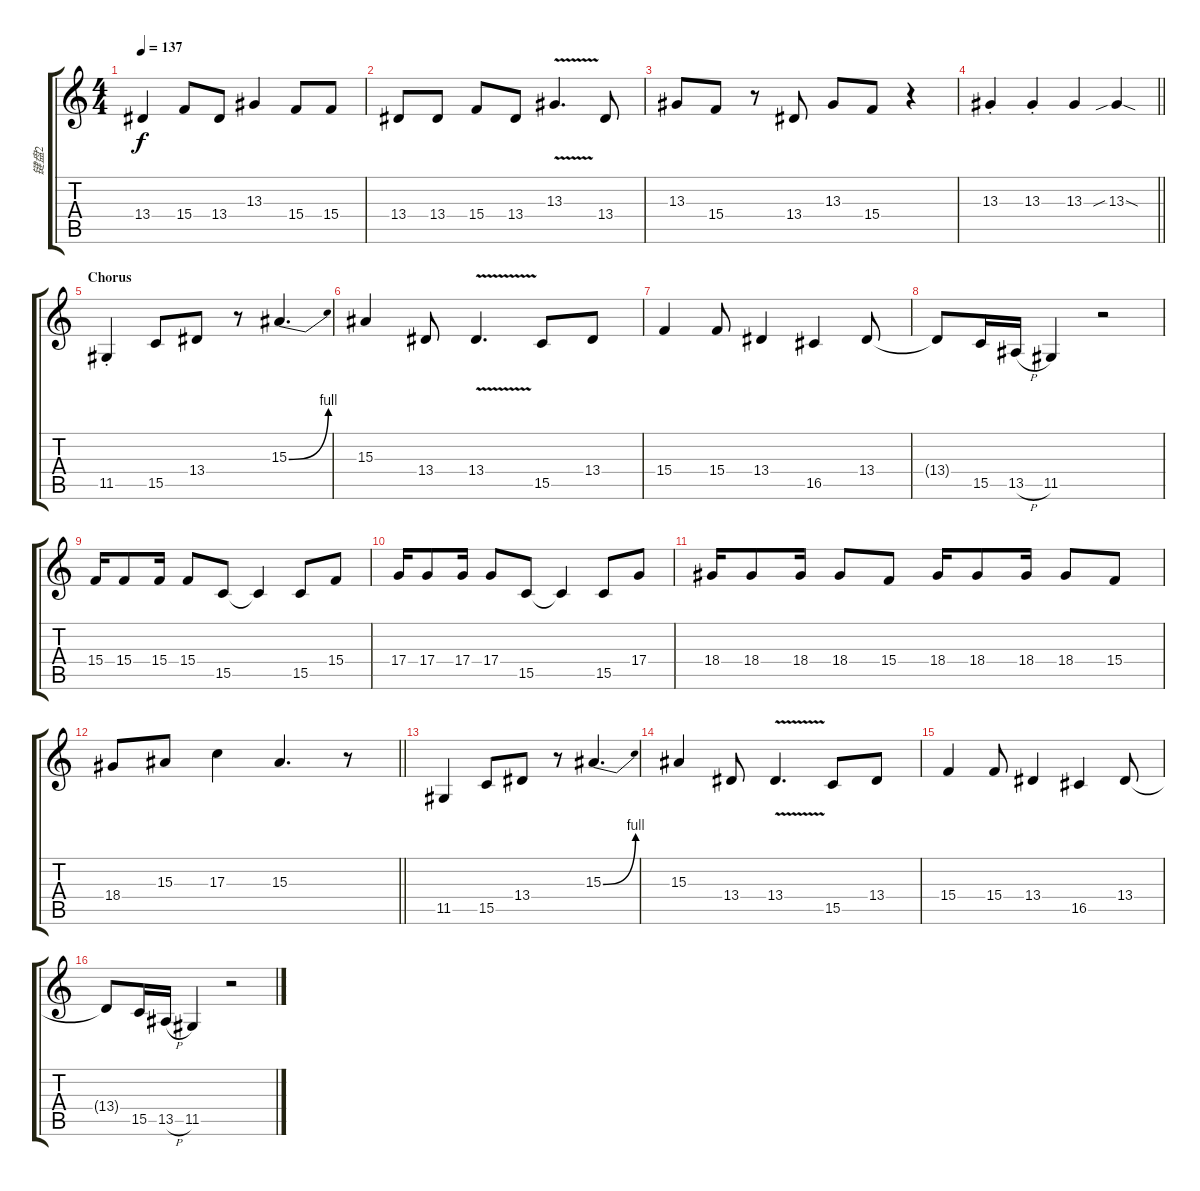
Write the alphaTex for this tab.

\track ("键盘2" "键盘2") {instrument brasssection}
\staff {score tabs}
\tuning (E4 B3 G3 D3 A2 E2) {hide}
\ts (4 4)
\tempo 137
\clef g2
\ks c
13.4.4{dy f} 15.4.8 13.4.8 13.3.4 15.4.8 15.4.8 |
13.4.8 13.4.8 15.4.8 13.4.8 13.3{v}.4{d} 13.4.8 |
13.3.8 15.4.8 r.8 13.4.8 13.3.8 15.4.8 r.4 |
\barLineRight lightlight
13.3{st}.4 13.3{st}.4 13.3.4 13.3{sib sod}.4 |
\section ("" "Chorus")
11.5{st}.4 15.5.8 13.4.8 r.8 15.3{be (bend 0 0 60 4)}.4{d} |
15.3.4 13.4.8 13.4{v}.4{d} 15.5.8 13.4.8 |
15.4.4 15.4.8 13.4.4 16.5.4 13.4.8 |
13.4{t}.8 15.5.16 13.5{h}.16 11.5.4 r.2 |
15.4.16 15.4.8 15.4.16 15.4.8 15.5.8 15.5{t}.4 15.5.8 15.4.8 |
17.4.16 17.4.8 17.4.16 17.4.8 15.5.8 15.5{t}.4 15.5.8 17.4.8 |
18.4.16 18.4.8 18.4.16 18.4.8 15.4.8 18.4.16 18.4.8 18.4.16 18.4.8 15.4.8 |
\barLineRight lightlight
18.4.8 15.3.8 17.3.4 15.3.4{d} r.8 |
11.5.4 15.5.8 13.4.8 r.8 15.3{be (bend 0 0 60 4)}.4{d} |
15.3.4 13.4.8 13.4{v}.4{d} 15.5.8 13.4.8 |
15.4.4 15.4.8 13.4.4 16.5.4 13.4.8 |
13.4{t}.8 15.5.16 13.5{h}.16 11.5.4 r.2
